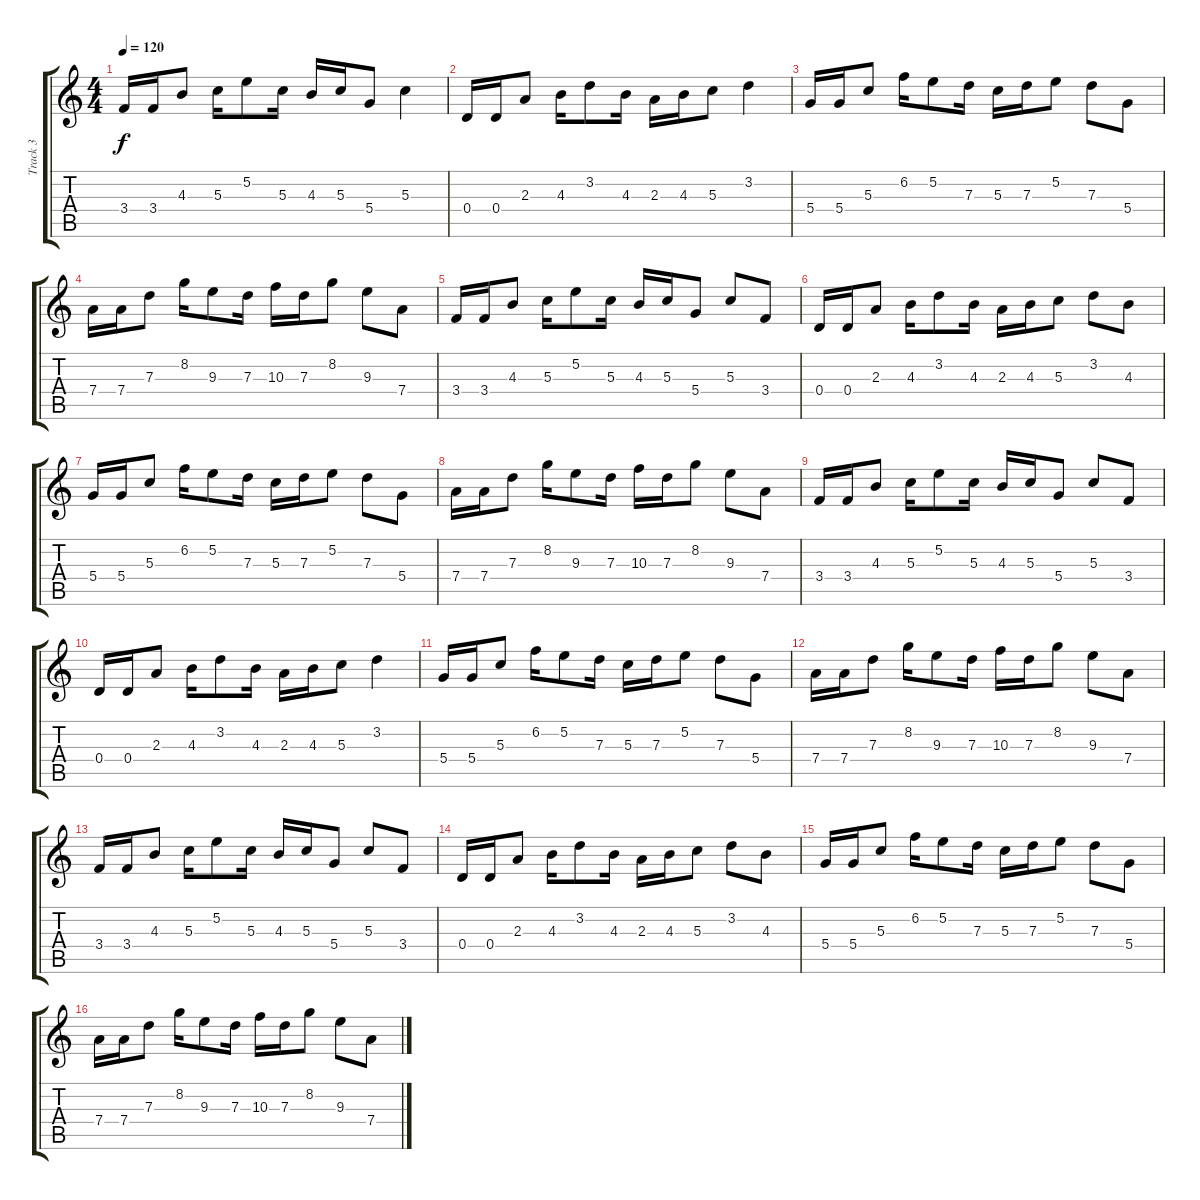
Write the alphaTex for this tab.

\track ("Track 3" "Track 3") {instrument distortionguitar}
\staff {score tabs}
\tuning (E4 B3 G3 D3 A2 E2) {hide}
\ts (4 4)
\tempo 120
\clef g2
\ks c
3.4.16{dy f} 3.4.16 4.3.8 5.3.16 5.2.8 5.3.16 4.3.16 5.3.16 5.4.8 5.3.4 |
0.4.16 0.4.16 2.3.8 4.3.16 3.2.8 4.3.16 2.3.16 4.3.16 5.3.8 3.2.4 |
5.4.16 5.4.16 5.3.8 6.2.16 5.2.8 7.3.16 5.3.16 7.3.16 5.2.8 7.3.8 5.4.8 |
7.4.16 7.4.16 7.3.8 8.2.16 9.3.8 7.3.16 10.3.16 7.3.16 8.2.8 9.3.8 7.4.8 |
3.4.16 3.4.16 4.3.8 5.3.16 5.2.8 5.3.16 4.3.16 5.3.16 5.4.8 5.3.8 3.4.8 |
0.4.16 0.4.16 2.3.8 4.3.16 3.2.8 4.3.16 2.3.16 4.3.16 5.3.8 3.2.8 4.3.8 |
5.4.16 5.4.16 5.3.8 6.2.16 5.2.8 7.3.16 5.3.16 7.3.16 5.2.8 7.3.8 5.4.8 |
7.4.16 7.4.16 7.3.8 8.2.16 9.3.8 7.3.16 10.3.16 7.3.16 8.2.8 9.3.8 7.4.8 |
3.4.16 3.4.16 4.3.8 5.3.16 5.2.8 5.3.16 4.3.16 5.3.16 5.4.8 5.3.8 3.4.8 |
0.4.16 0.4.16 2.3.8 4.3.16 3.2.8 4.3.16 2.3.16 4.3.16 5.3.8 3.2.4 |
5.4.16 5.4.16 5.3.8 6.2.16 5.2.8 7.3.16 5.3.16 7.3.16 5.2.8 7.3.8 5.4.8 |
7.4.16 7.4.16 7.3.8 8.2.16 9.3.8 7.3.16 10.3.16 7.3.16 8.2.8 9.3.8 7.4.8 |
3.4.16 3.4.16 4.3.8 5.3.16 5.2.8 5.3.16 4.3.16 5.3.16 5.4.8 5.3.8 3.4.8 |
0.4.16 0.4.16 2.3.8 4.3.16 3.2.8 4.3.16 2.3.16 4.3.16 5.3.8 3.2.8 4.3.8 |
5.4.16 5.4.16 5.3.8 6.2.16 5.2.8 7.3.16 5.3.16 7.3.16 5.2.8 7.3.8 5.4.8 |
7.4.16 7.4.16 7.3.8 8.2.16 9.3.8 7.3.16 10.3.16 7.3.16 8.2.8 9.3.8 7.4.8
